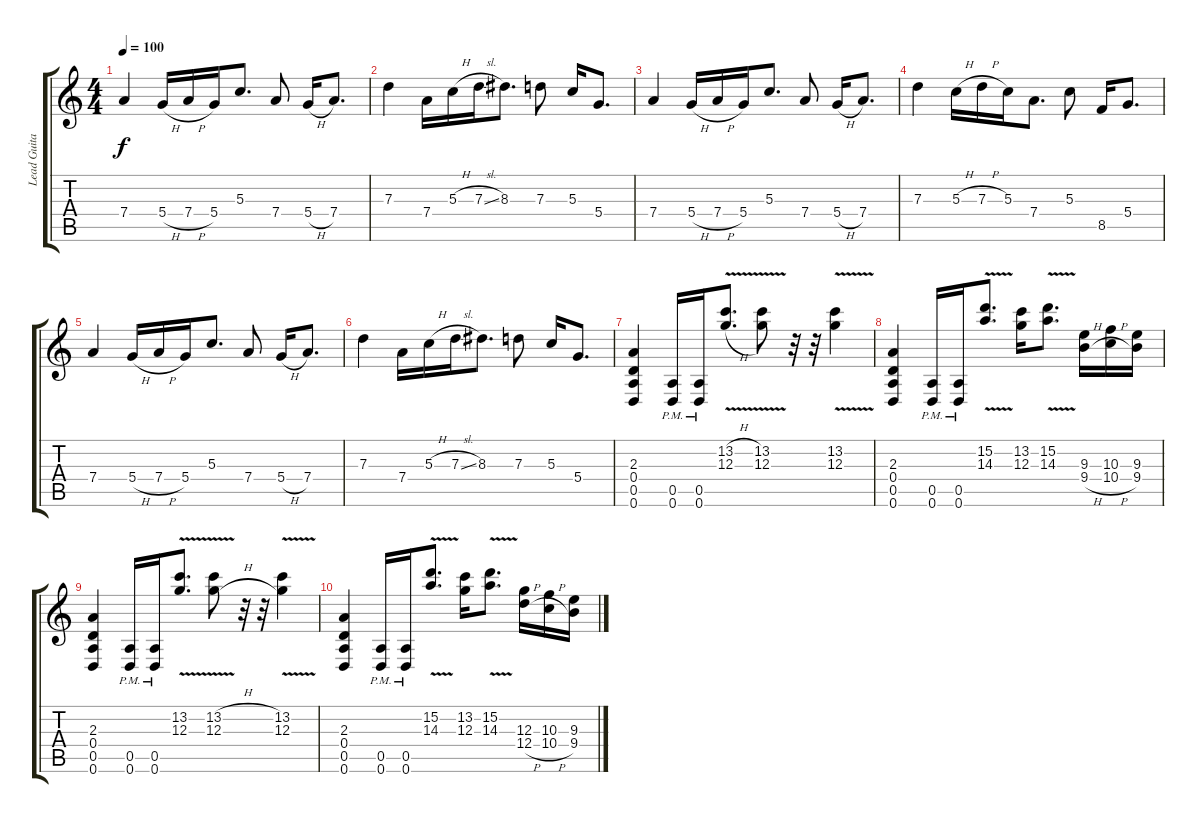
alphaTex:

\track ("Lead Guitar" "Lead Guita") {instrument distortionguitar}
\staff {score tabs}
\tuning (E4 B3 G3 D3 A2 D2) {hide}
\ts (4 4)
\tempo 100
\clef g2
\ks c
7.4.4{dy f} 5.4{h}.16 7.4{h}.16 5.4.16 5.3.8{d} 7.4.8 5.4{h}.16 7.4.8{d} |
7.3.4 7.4.16 5.3{h}.16 7.3{sl}.16 8.3.8{d} 7.3.8 5.3.16 5.4.8{d} |
7.4.4 5.4{h}.16 7.4{h}.16 5.4.16 5.3.8{d} 7.4.8 5.4{h}.16 7.4.8{d} |
7.3.4 5.3{h}.16 7.3{h}.16 5.3.16 7.4.8{d} 5.3.8 8.5.16 5.4.8{d} |
7.4.4 5.4{h}.16 7.4{h}.16 5.4.16 5.3.8{d} 7.4.8 5.4{h}.16 7.4.8{d} |
7.3.4 7.4.16 5.3{h}.16 7.3{sl}.16 8.3.8{d} 7.3.8 5.3.16 5.4.8{d} |
(2.3 0.4 0.5 0.6).4 (0.5 0.6{pm}).16 (0.5 0.6{pm}).16 (13.2{h} 12.3{v h}).8{d} (13.2 12.3{v}).8 r.32 r.32 (13.2 12.3{v}).4 |
(2.3 0.4 0.5 0.6).4 (0.5 0.6{pm}).16 (0.5 0.6{pm}).16 (15.2 14.3{v}).8{d} (13.2 12.3).16 (15.2 14.3{v}).8{d} (9.3 9.4{h}).16 (10.3 10.4{h}).16 (9.3 9.4).16 |
(2.3 0.4 0.5 0.6).4 (0.5 0.6{pm}).16 (0.5 0.6{pm}).16 (13.2 12.3{v}).8{d} (13.2{h} 12.3{v h}).8 r.32 r.32 (13.2 12.3{v}).4 |
(2.3 0.4 0.5 0.6).4 (0.5 0.6{pm}).16 (0.5 0.6{pm}).16 (15.2 14.3{v}).8{d} (13.2 12.3).16 (15.2 14.3{v}).8{d} (12.3 12.4{h}).16 (10.3 10.4{h}).16 (9.3 9.4).16
